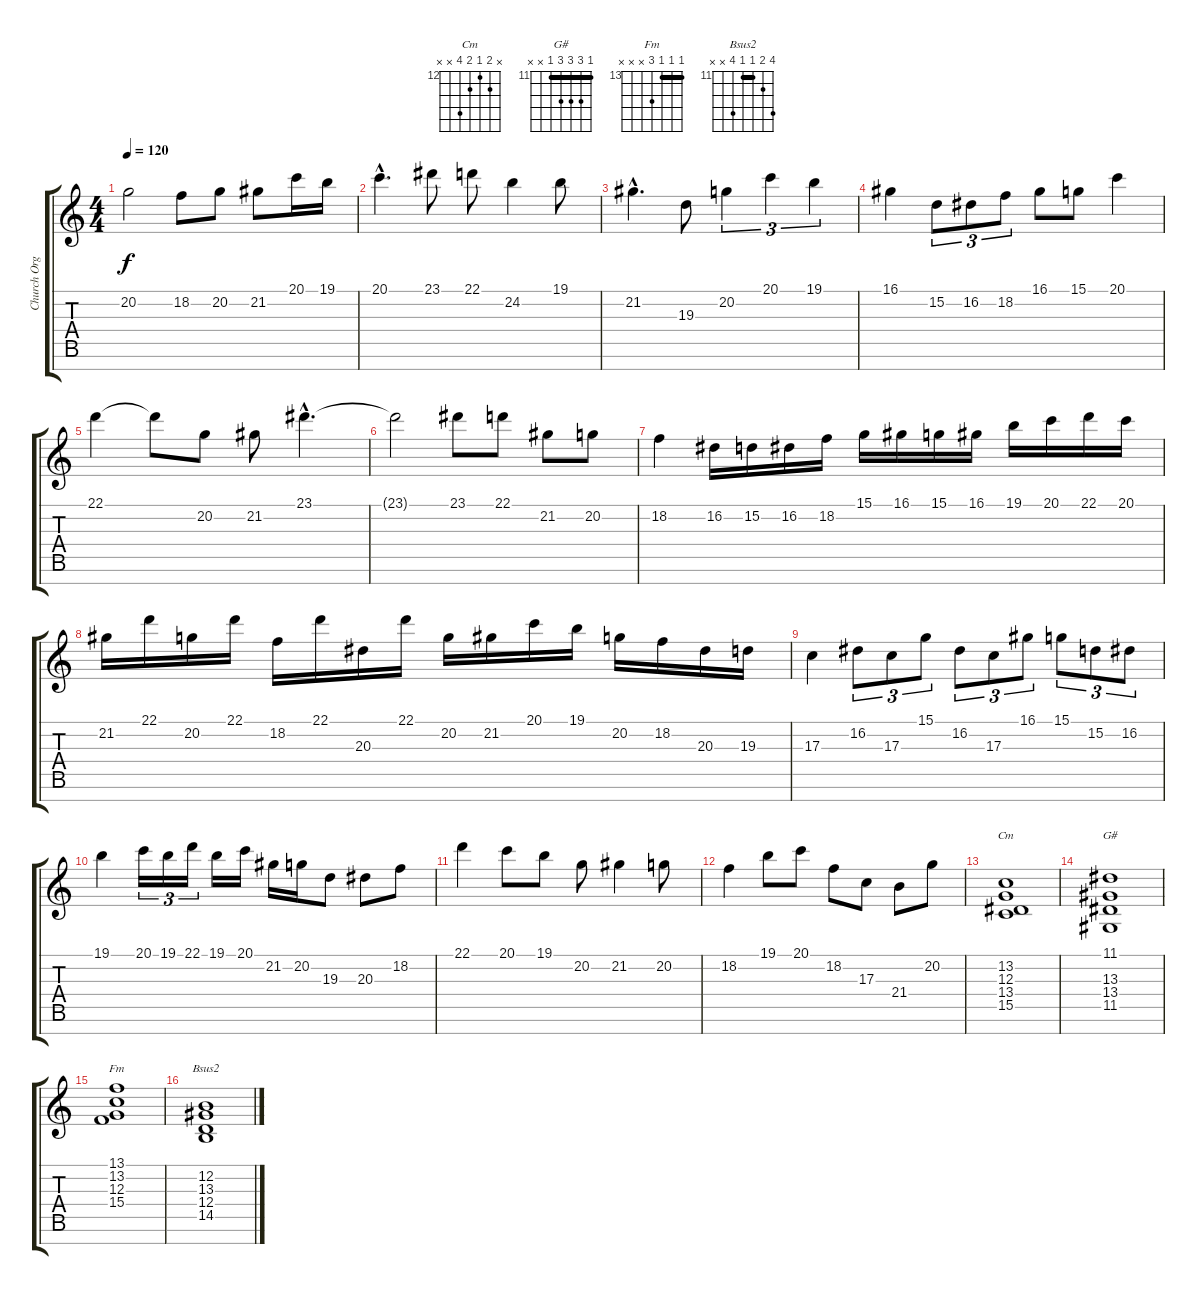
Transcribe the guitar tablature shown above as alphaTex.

\track ("Church Organ, Strings" "Church Org") {instrument churchorgan}
\staff {score tabs}
\tuning (E4 B3 G3 D3 A2 E2 B1) {hide}
\chord ("Cm" x 13 12 13 15 x x) {firstfret 12}
\chord ("G#" 11 13 13 13 11 x x) {firstfret 11 barre 11}
\chord ("Fm" 13 13 13 15 x x x) {firstfret 13 barre 13}
\chord ("Bsus2" 14 12 11 11 14 x x) {firstfret 11 barre 11}
\ts (4 4)
\tempo 120
\clef g2
\ks c
20.2.2{dy f} 18.2.8 20.2.8 21.2.8 20.1.16 19.1.16 |
20.1{hac}.4{d} 23.1.8 22.1.8 24.2.4 19.1.8 |
21.2{hac}.4{d} 19.3.8 20.2.4{tu (3 2)} 20.1.4{tu (3 2)} 19.1.4{tu (3 2)} |
16.1.4 15.2.8{tu (3 2)} 16.2.8{tu (3 2)} 18.2.8{tu (3 2)} 16.1.8 15.1.8 20.1.4 |
22.1.4 22.1{t}.8 20.2.8 21.2.8 23.1{hac}.4{d} |
23.1{t}.2 23.1.8 22.1.8 21.2.8 20.2.8 |
18.2.4 16.2.16 15.2.16 16.2.16 18.2.16 15.1.16 16.1.16 15.1.16 16.1.16 19.1.16 20.1.16 22.1.16 20.1.16 |
21.2.16 22.1.16 20.2.16 22.1.16 18.2.16 22.1.16 20.3.16 22.1.16 20.2.16 21.2.16 20.1.16 19.1.16 20.2.16 18.2.16 20.3.16 19.3.16 |
17.3.4 16.2.8{tu (3 2)} 17.3.8{tu (3 2)} 15.1.8{tu (3 2)} 16.2.8{tu (3 2)} 17.3.8{tu (3 2)} 16.1.8{tu (3 2)} 15.1.8{tu (3 2)} 15.2.8{tu (3 2)} 16.2.8{tu (3 2)} |
19.1.4 20.1.16{tu (3 2)} 19.1.16{tu (3 2)} 22.1.16{tu (3 2)} 19.1.16 20.1.16 21.2.16 20.2.16 19.3.8 20.3.8 18.2.8 |
22.1.4 20.1.8 19.1.8 20.2.8 21.2.4 20.2.8 |
18.2.4 19.1.8 20.1.8 18.2.8 17.3.8 21.4.8 20.2.8 |
(13.2 12.3 13.4 15.5).1{ch "Cm" volume 12} |
(11.1 13.3 13.4 11.5).1{ch "G#"} |
(13.1 13.2 12.3 15.4).1{ch "Fm"} |
(12.2 13.3 12.4 14.5).1{ch "Bsus2"}
